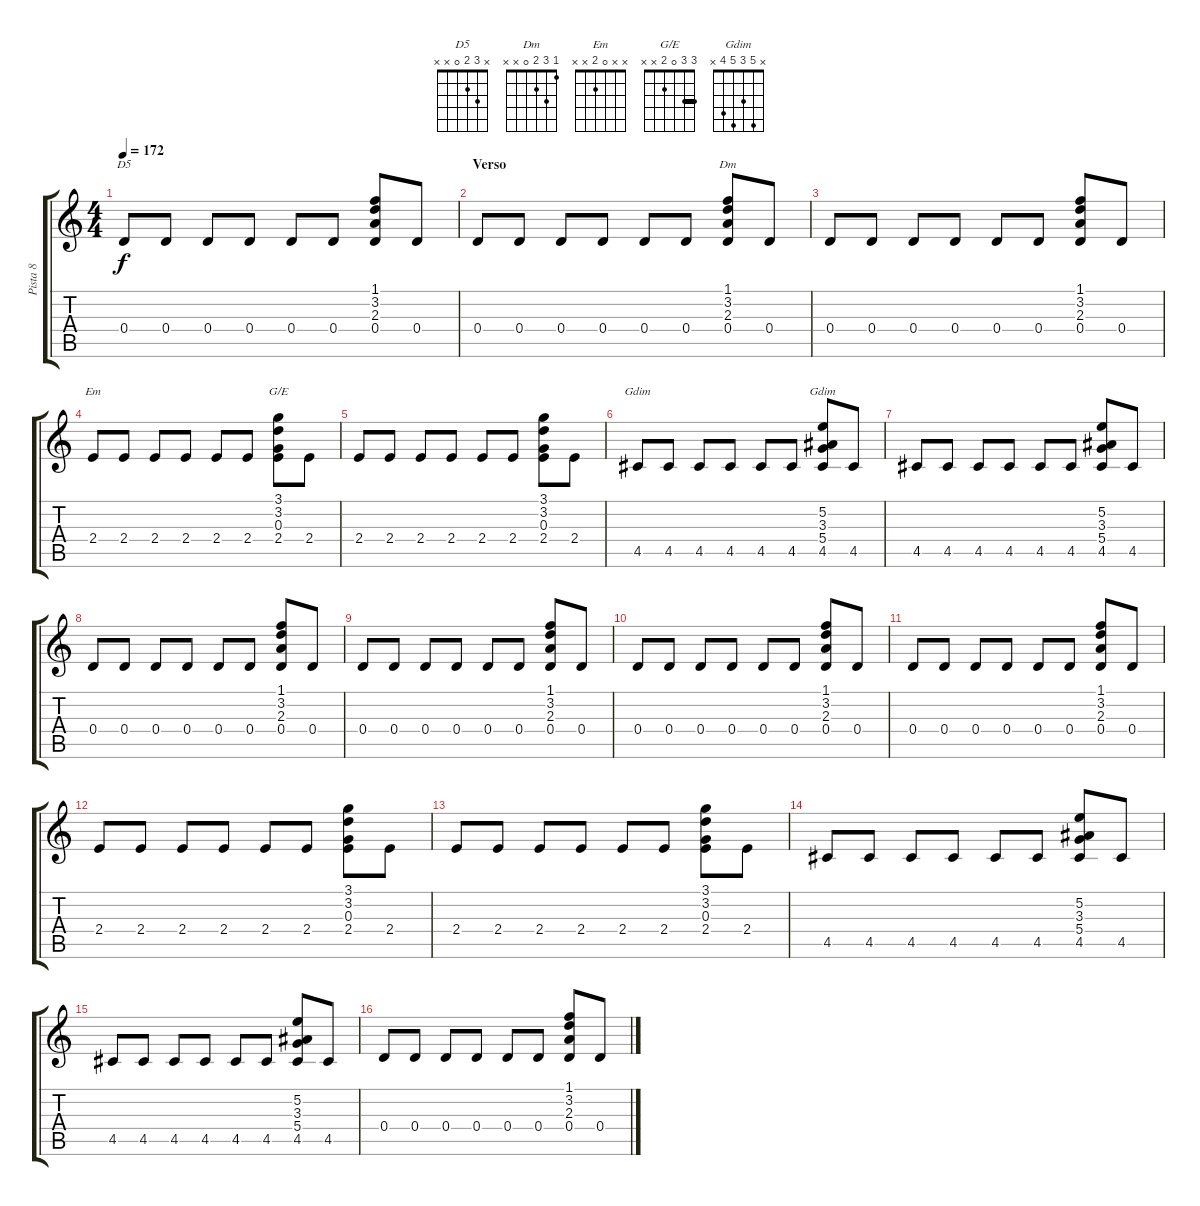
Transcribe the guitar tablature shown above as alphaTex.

\track ("Pista 8" "Pista 8") {instrument overdrivenguitar}
\staff {score tabs}
\tuning (E4 B3 G3 D3 A2 E2) {hide}
\chord ("D5" x 3 2 0 x x)
\chord ("Dm" 1 3 2 0 x x)
\chord ("Em" x x 0 2 x x)
\chord ("G/E" 3 3 0 2 x x) {barre 3}
\chord ("Gdim" 0 x 3 5 4 x)
\chord ("Gdim" x 5 3 5 4 x)
\ts (4 4)
\tempo 172
\clef g2
\ks c
0.4.8{ch "D5" dy f instrument acousticguitarnylon} 0.4.8 0.4.8 0.4.8 0.4.8 0.4.8 (1.1 3.2 2.3 0.4).8 0.4.8 |
\section ("" "Verso")
0.4.8{instrument acousticguitarnylon} 0.4.8 0.4.8 0.4.8 0.4.8 0.4.8 (1.1 3.2 2.3 0.4).8{ch "Dm"} 0.4.8 |
0.4.8{instrument acousticguitarnylon} 0.4.8 0.4.8 0.4.8 0.4.8 0.4.8 (1.1 3.2 2.3 0.4).8 0.4.8 |
2.4.8{ch "Em"} 2.4.8 2.4.8 2.4.8 2.4.8 2.4.8 (3.1 3.2 0.3 2.4).8{ch "G/E"} 2.4.8 |
2.4.8 2.4.8 2.4.8 2.4.8 2.4.8 2.4.8 (3.1 3.2 0.3 2.4).8 2.4.8 |
4.5.8{ch "Gdim"} 4.5.8 4.5.8 4.5.8 4.5.8 4.5.8 (5.2 3.3 5.4 4.5).8{ch "Gdim"} 4.5.8 |
4.5.8 4.5.8 4.5.8 4.5.8 4.5.8 4.5.8 (5.2 3.3 5.4 4.5).8 4.5.8 |
0.4.8{instrument acousticguitarnylon} 0.4.8 0.4.8 0.4.8 0.4.8 0.4.8 (1.1 3.2 2.3 0.4).8 0.4.8 |
0.4.8{instrument acousticguitarnylon} 0.4.8 0.4.8 0.4.8 0.4.8 0.4.8 (1.1 3.2 2.3 0.4).8 0.4.8 |
0.4.8{instrument acousticguitarnylon} 0.4.8 0.4.8 0.4.8 0.4.8 0.4.8 (1.1 3.2 2.3 0.4).8 0.4.8 |
0.4.8{instrument acousticguitarnylon} 0.4.8 0.4.8 0.4.8 0.4.8 0.4.8 (1.1 3.2 2.3 0.4).8 0.4.8 |
2.4.8 2.4.8 2.4.8 2.4.8 2.4.8 2.4.8 (3.1 3.2 0.3 2.4).8 2.4.8 |
2.4.8 2.4.8 2.4.8 2.4.8 2.4.8 2.4.8 (3.1 3.2 0.3 2.4).8 2.4.8 |
4.5.8 4.5.8 4.5.8 4.5.8 4.5.8 4.5.8 (5.2 3.3 5.4 4.5).8 4.5.8 |
4.5.8 4.5.8 4.5.8 4.5.8 4.5.8 4.5.8 (5.2 3.3 5.4 4.5).8 4.5.8 |
0.4.8{instrument acousticguitarnylon} 0.4.8 0.4.8 0.4.8 0.4.8 0.4.8 (1.1 3.2 2.3 0.4).8 0.4.8
